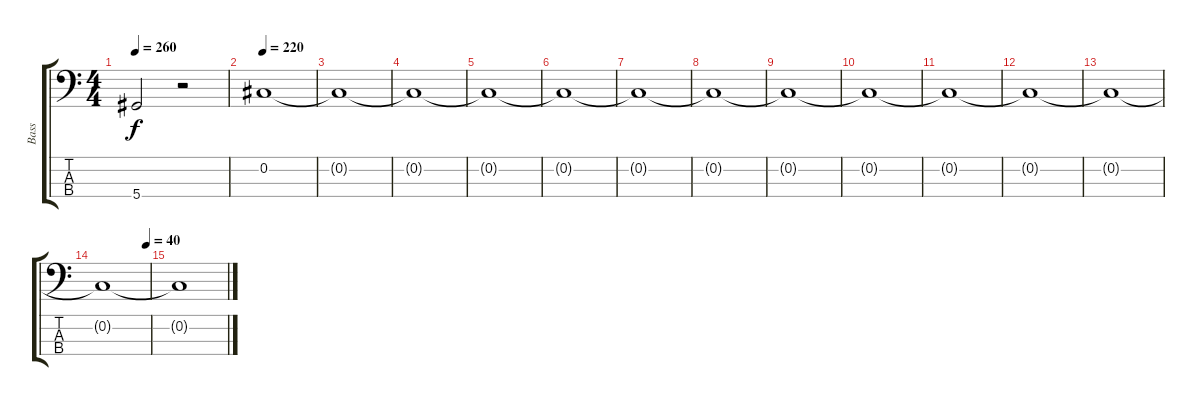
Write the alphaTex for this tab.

\track ("Bass" "Bass") {instrument electricbassfinger}
\staff {score tabs}
\tuning (Gb2 Db2 Ab1 Eb1) {hide}
\ts (4 4)
\tempo 260
\clef f4
\ks c
5.4.2{dy f} r.2 |
\tempo 220
0.2.1 |
0.2{t}.1 |
0.2{t}.1 |
0.2{t}.1 |
0.2{t}.1 |
0.2{t}.1 |
0.2{t}.1 |
0.2{t}.1 |
0.2{t}.1 |
0.2{t}.1 |
0.2{t}.1 |
0.2{t}.1 |
\tempo (40 0.9375)
0.2{t}.1 |
0.2{t}.1
